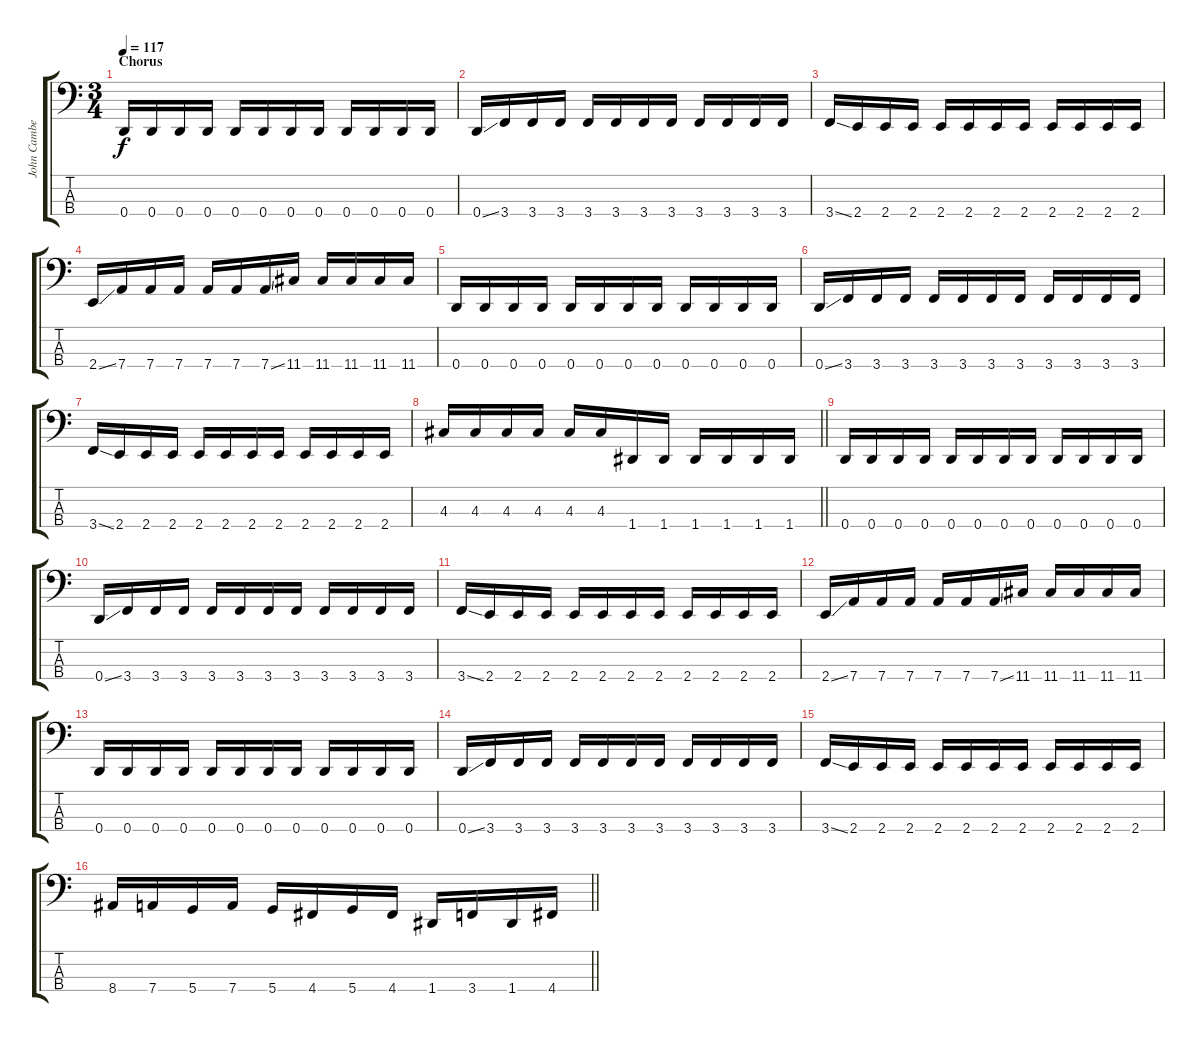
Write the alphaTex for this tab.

\track ("John Cambell" "John Cambe") {instrument electricbasspick}
\staff {score tabs}
\tuning (G2 D2 A1 D1) {hide}
\ts (3 4)
\section ("" "Chorus")
\tempo 117
\clef f4
\ks c
0.4.16{dy f} 0.4.16 0.4.16 0.4.16 0.4.16 0.4.16 0.4.16 0.4.16 0.4.16 0.4.16 0.4.16 0.4.16 |
0.4{ss}.16 3.4.16 3.4.16 3.4.16 3.4.16 3.4.16 3.4.16 3.4.16 3.4.16 3.4.16 3.4.16 3.4.16 |
3.4{ss}.16 2.4.16 2.4.16 2.4.16 2.4.16 2.4.16 2.4.16 2.4.16 2.4.16 2.4.16 2.4.16 2.4.16 |
2.4{ss}.16 7.4.16 7.4.16 7.4.16 7.4.16 7.4.16 7.4{ss}.16 11.4.16 11.4.16 11.4.16 11.4.16 11.4.16 |
0.4.16 0.4.16 0.4.16 0.4.16 0.4.16 0.4.16 0.4.16 0.4.16 0.4.16 0.4.16 0.4.16 0.4.16 |
0.4{ss}.16 3.4.16 3.4.16 3.4.16 3.4.16 3.4.16 3.4.16 3.4.16 3.4.16 3.4.16 3.4.16 3.4.16 |
3.4{ss}.16 2.4.16 2.4.16 2.4.16 2.4.16 2.4.16 2.4.16 2.4.16 2.4.16 2.4.16 2.4.16 2.4.16 |
\barLineRight lightlight
4.3.16 4.3.16 4.3.16 4.3.16 4.3.16 4.3.16 1.4.16 1.4.16 1.4.16 1.4.16 1.4.16 1.4.16 |
0.4.16 0.4.16 0.4.16 0.4.16 0.4.16 0.4.16 0.4.16 0.4.16 0.4.16 0.4.16 0.4.16 0.4.16 |
0.4{ss}.16 3.4.16 3.4.16 3.4.16 3.4.16 3.4.16 3.4.16 3.4.16 3.4.16 3.4.16 3.4.16 3.4.16 |
3.4{ss}.16 2.4.16 2.4.16 2.4.16 2.4.16 2.4.16 2.4.16 2.4.16 2.4.16 2.4.16 2.4.16 2.4.16 |
2.4{ss}.16 7.4.16 7.4.16 7.4.16 7.4.16 7.4.16 7.4{ss}.16 11.4.16 11.4.16 11.4.16 11.4.16 11.4.16 |
0.4.16 0.4.16 0.4.16 0.4.16 0.4.16 0.4.16 0.4.16 0.4.16 0.4.16 0.4.16 0.4.16 0.4.16 |
0.4{ss}.16 3.4.16 3.4.16 3.4.16 3.4.16 3.4.16 3.4.16 3.4.16 3.4.16 3.4.16 3.4.16 3.4.16 |
3.4{ss}.16 2.4.16 2.4.16 2.4.16 2.4.16 2.4.16 2.4.16 2.4.16 2.4.16 2.4.16 2.4.16 2.4.16 |
\barLineRight lightlight
8.4.16 7.4.16 5.4.16 7.4.16 5.4.16 4.4.16 5.4.16 4.4.16 1.4.16 3.4.16 1.4.16 4.4.16
